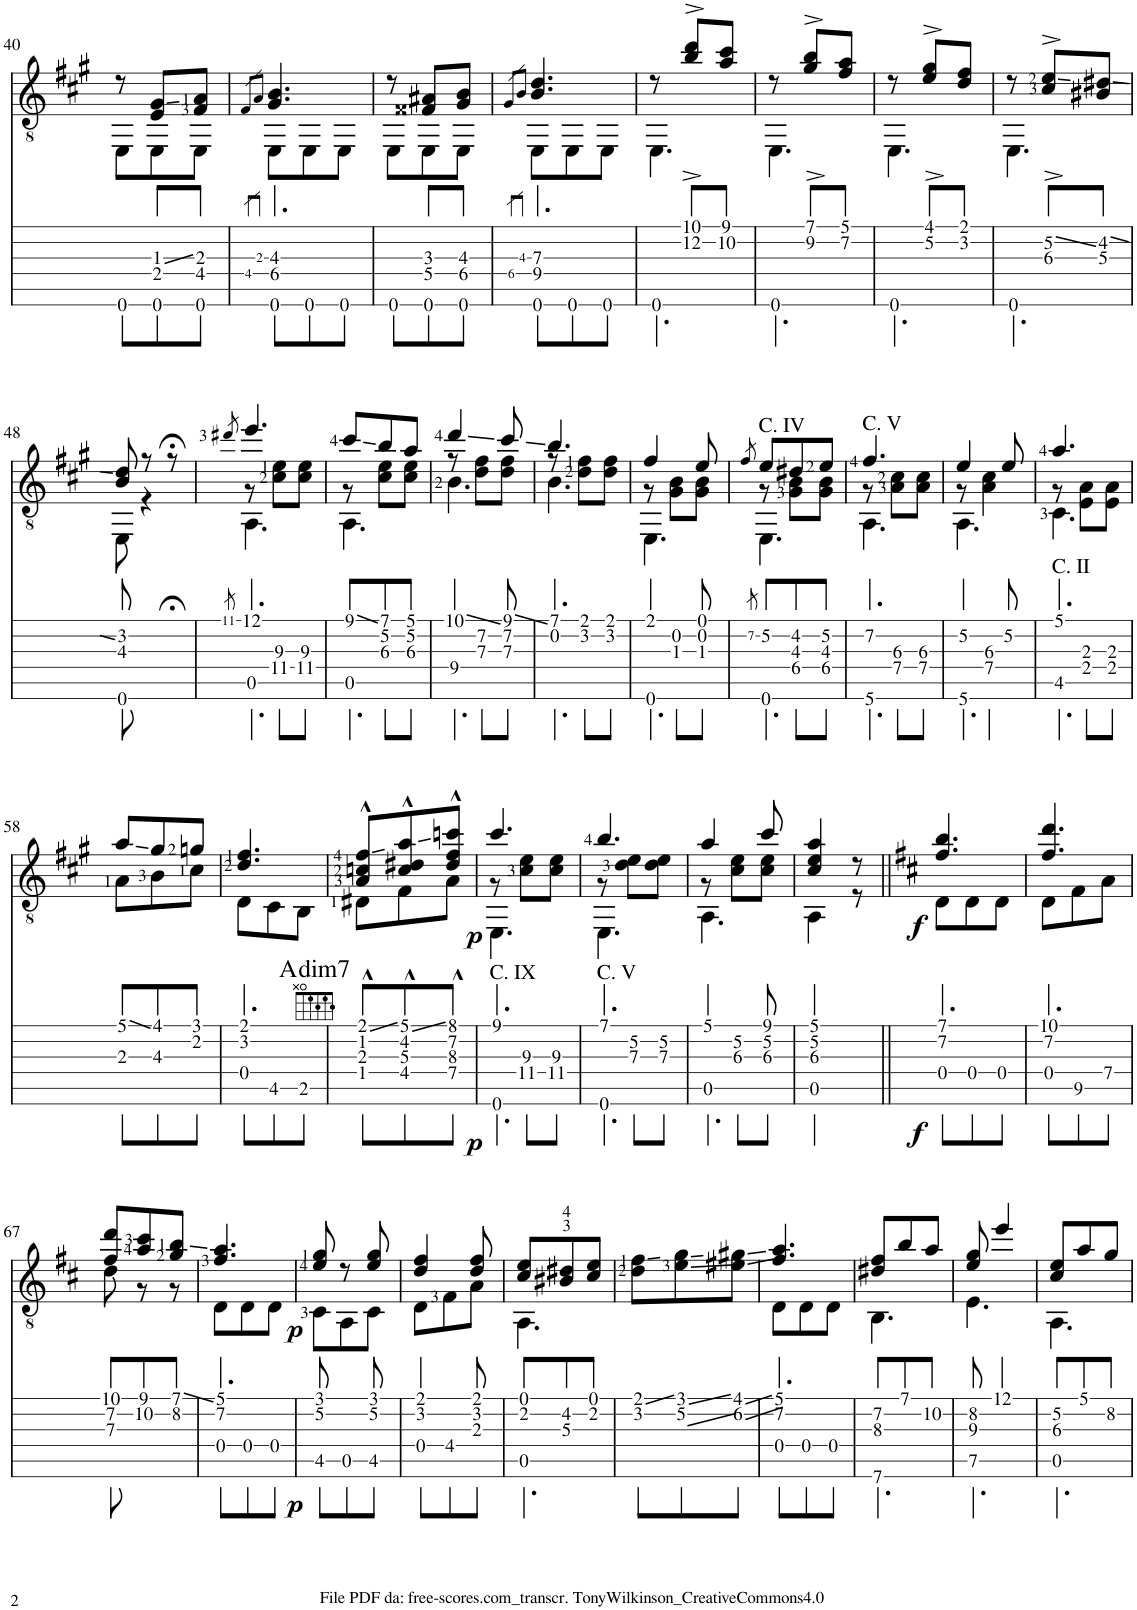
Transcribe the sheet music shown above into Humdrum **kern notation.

**kern	**dynam	**harte	**kern	**dynam
*part2	*part2	*part2	*part1	*part1
*staff2	*staff2	*	*staff1	*staff1
*I"Chitarra classica (Intavolatura)	*	*	*I"Guitar	*
!!LO:PB:g=z
*	*	*	*clefGv2	*
*k[f#c#g#]	*	*	*k[f#c#g#]	*
*M3/8	*	*	*M3/8	*
=40	=40	=40	=40	=40
*^	*	*	*^	*
8r	8EE\L	.	.	8r	8EE\L	.
8E/ 8G#/L	8EE\	.	.	8E/ 8G#/L	8EE\	.
8F#/ 8A/J	8EE\J	.	.	8F#/ 8A/J	8EE\J	.
=41	=41	=41	=41	=41	=41	=41
8qF#/L	.	.	.	8qF#/L	.	.
8qA/J	.	.	.	8qA/J	.	.
4.G#/ 4.B/	8EE\L	.	.	4.G#/ 4.B/	8EE\L	.
.	8EE\	.	.	.	8EE\	.
.	8EE\J	.	.	.	8EE\J	.
=42	=42	=42	=42	=42	=42	=42
8r	8EE\L	.	.	8r	8EE\L	.
8F##X/ 8A#X/L	8EE\	.	.	8F##X/ 8A#X/L	8EE\	.
8G#/ 8B/J	8EE\J	.	.	8G#/ 8B/J	8EE\J	.
=43	=43	=43	=43	=43	=43	=43
8qG#/L	.	.	.	8qG#/L	.	.
8qB/J	.	.	.	8qB/J	.	.
4.B/ 4.d/	8EE\L	.	.	4.B/ 4.d/	8EE\L	.
.	8EE\	.	.	.	8EE\	.
.	8EE\J	.	.	.	8EE\J	.
=44	=44	=44	=44	=44	=44	=44
8r	4.EE\	.	.	8r	4.EE\	.
8b/^ 8dd/^L	.	.	.	8b/^ 8dd/^L	.	.
8a/ 8cc#/J	.	.	.	8a/ 8cc#/J	.	.
=45	=45	=45	=45	=45	=45	=45
8r	4.EE\	.	.	8r	4.EE\	.
8g#/^ 8b/^L	.	.	.	8g#/^ 8b/^L	.	.
8f#/ 8a/J	.	.	.	8f#/ 8a/J	.	.
=46	=46	=46	=46	=46	=46	=46
8r	4.EE\	.	.	8r	4.EE\	.
8e/^ 8g#/^L	.	.	.	8e/^ 8g#/^L	.	.
8d/ 8f#/J	.	.	.	8d/ 8f#/J	.	.
=47	=47	=47	=47	=47	=47	=47
8r	4.EE\	.	.	8r	4.EE\	.
8c#/^ 8e/^L	.	.	.	8c#/^ 8e/^L	.	.
8B#X/ 8d#X/J	.	.	.	8B#X/ 8d#X/J	.	.
!!LO:LB:g=z	!!
=48	=48	=48	=48	=48	=48	=48
8B/ 8d/	8EE\	.	.	8B/ 8d/	8EE\	.
8r	4r	.	.	8r	4r	.
8r;<	.	.	.	8r;<	.	.
*v	*v	*	*	*	*	*
*	*	*	*v	*v	*
=49	=49	=49	=49	=49
8qdd#X/	.	.	8qdd#X/	.
*^	*	*	*^	*
*	*^	*	*	*	*^	*
4.ee/	8r	4.AA\	.	.	4.ee/	8r	4.AA\	.
.	8c#\ 8e\L	.	.	.	.	8c#\ 8e\L	.	.
.	8c#\ 8e\J	.	.	.	.	8c#\ 8e\J	.	.
=50	=50	=50	=50	=50	=50	=50	=50	=50
8cc#/L	8r	4.AA\	.	.	8cc#/L	8r	4.AA\	.
8b/	8c#\ 8e\L	.	.	.	8b/	8c#\ 8e\L	.	.
8a/J	8c#\ 8e\J	.	.	.	8a/J	8c#\ 8e\J	.	.
=51	=51	=51	=51	=51	=51	=51	=51	=51
4dd/	8r	4.B\	.	.	4dd/	8r	4.B\	.
.	8d\ 8f#\L	.	.	.	.	8d\ 8f#\L	.	.
8cc#/	8d\ 8f#\J	.	.	.	8cc#/	8d\ 8f#\J	.	.
=52	=52	=52	=52	=52	=52	=52	=52	=52
4.b/	8r	4.B\	.	.	4.b/	8r	4.B\	.
.	8d\ 8f#\L	.	.	.	.	8d\ 8f#\L	.	.
.	8d\ 8f#\J	.	.	.	.	8d\ 8f#\J	.	.
=53	=53	=53	=53	=53	=53	=53	=53	=53
4f#/	8r	4.EE\	.	.	4f#/	8r	4.EE\	.
.	8G#\ 8B\L	.	.	.	.	8G#\ 8B\L	.	.
8e/	8G#\ 8B\J	.	.	.	8e/	8G#\ 8B\J	.	.
=54	=54	=54	=54	=54	=54	=54	=54	=54
8qf#/	.	.	.	.	8qf#/	.	.	.
!	!	!	!	!	!LO:TX:a:t=C. IV	!	!	!
8e/L	8r	4.EE\	.	.	8e/L	8r	4.EE\	.
8d#X/	8G#\ 8B\L	.	.	.	8d#X/	8G#\ 8B\L	.	.
8e/J	8G#\ 8B\J	.	.	.	8e/J	8G#\ 8B\J	.	.
=55	=55	=55	=55	=55	=55	=55	=55	=55
!	!	!	!	!	!LO:TX:a:t=C. V	!	!	!
4.f#/	8r	4.AA\	.	.	4.f#/	8r	4.AA\	.
.	8A\ 8c#\L	.	.	.	.	8A\ 8c#\L	.	.
.	8A\ 8c#\J	.	.	.	.	8A\ 8c#\J	.	.
=56	=56	=56	=56	=56	=56	=56	=56	=56
4e/	8r	4.AA\	.	.	4e/	8r	4.AA\	.
.	4A\ 4c#\	.	.	.	.	4A\ 4c#\	.	.
8e/	.	.	.	.	8e/	.	.	.
=57	=57	=57	=57	=57	=57	=57	=57	=57
!LO:TX:a:t=C. II	!	!	!	!	!	!	!	!
4.a/	8r	4.C#\	.	.	4.a/	8r	4.C#\	.
.	8E\ 8A\L	.	.	.	.	8E\ 8A\L	.	.
.	8E\ 8A\J	.	.	.	.	8E\ 8A\J	.	.
*	*v	*v	*	*	*	*	*	*
*	*	*	*	*	*v	*v	*
!!LO:LB:g=z
=58	=58	=58	=58	=58	=58	=58
8a/L	8A\L	.	.	8a/L	8A\L	.
8g#/	8B\	.	.	8g#/	8B\	.
8gn/J	8c#\J	.	.	8gn/J	8c#\J	.
=59	=59	=59	=59	=59	=59	=59
4.d/ 4.f#/	8D\L	.	.	4.d/ 4.f#/	8D\L	.
.	8C#\	.	.	.	8C#\	.
.	8BB\J	.	.	.	8BB\J	.
=60	=60	=60	=60	=60	=60	=60
!	!	!	!LO:H:kt=dim7	!	!	!
8A/^^ 8cn/^^ 8f#/^^L	8D#X\L	.	A:dim7	8A/^^ 8cn/^^ 8f#/^^L	8D#X\L	.
8c/^^ 8d#X/^^ 8a/^^	8F#\	.	.	8c/^^ 8d#X/^^ 8a/^^	8F#\	.
8d#/^^ 8f#/^^ 8ccn/^^J	8A\J	.	.	8d#/^^ 8f#/^^ 8ccn/^^J	8A\J	.
=61	=61	=61	=61	=61	=61	=61
*	*^	*	*	*	*^	*
!LO:TX:a:t=C. IX	!	!	!	!	!	!	!	!
!	!	!	!LO:DY:b	!	!	!	!	!LO:DY:b
4.cc#/	8r	4.EE\	p	.	4.cc#/	8r	4.EE\	p
.	8c#\ 8e\L	.	.	.	.	8c#\ 8e\L	.	.
.	8c#\ 8e\J	.	.	.	.	8c#\ 8e\J	.	.
=62	=62	=62	=62	=62	=62	=62	=62	=62
!LO:TX:a:t=C. V	!	!	!	!	!	!	!	!
4.b/	8r	4.EE\	.	.	4.b/	8r	4.EE\	.
.	8d\ 8e\L	.	.	.	.	8d\ 8e\L	.	.
.	8d\ 8e\J	.	.	.	.	8d\ 8e\J	.	.
=63	=63	=63	=63	=63	=63	=63	=63	=63
4a/	8r	4.AA\	.	.	4a/	8r	4.AA\	.
.	8c#\ 8e\L	.	.	.	.	8c#\ 8e\L	.	.
8cc#/	8c#\ 8e\J	.	.	.	8cc#/	8c#\ 8e\J	.	.
*	*v	*v	*	*	*	*	*	*
*	*	*	*	*	*v	*v	*
=64	=64	=64	=64	=64	=64	=64
4c#/ 4e/ 4a/	4AA\	.	.	4c#/ 4e/ 4a/	4AA\	.
8r	8r	.	.	8r	8r	.
=65||	=65||	=65||	=65||	=65||	=65||	=65||
*k[f#c#]	*	*	*	*k[f#c#]	*	*
!	!	!LO:DY:b	!	!	!	!LO:DY:b
4.f#/ 4.b/	8D\L	f	.	4.f#/ 4.b/	8D\L	f
.	8D\	.	.	.	8D\	.
.	8D\J	.	.	.	8D\J	.
=66	=66	=66	=66	=66	=66	=66
4.f#/ 4.dd/	8D\L	.	.	4.f#/ 4.dd/	8D\L	.
.	8F#\	.	.	.	8F#\	.
.	8A\J	.	.	.	8A\J	.
!!LO:LB:g=z	!!
=67	=67	=67	=67	=67	=67	=67
8f#/ 8dd/L	8d\	.	.	8f#/ 8dd/L	8d\	.
8a/ 8cc#/	8r	.	.	8a/ 8cc#/	8r	.
8g/ 8b/J	8r	.	.	8g/ 8b/J	8r	.
=68	=68	=68	=68	=68	=68	=68
4.f#/ 4.a/	8D\L	.	.	4.f#/ 4.a/	8D\L	.
.	8D\	.	.	.	8D\	.
!	!	!LO:DY:b	!	!	!	!LO:DY:b
.	8D\J	p	.	.	8D\J	p
=69	=69	=69	=69	=69	=69	=69
8e/ 8g/	8C#\L	.	.	8e/ 8g/	8C#\L	.
8r	8AA\	.	.	8r	8AA\	.
8e/ 8g/	8C#\J	.	.	8e/ 8g/	8C#\J	.
=70	=70	=70	=70	=70	=70	=70
4d/ 4f#/	8D\L	.	.	4d/ 4f#/	8D\L	.
.	8F#\	.	.	.	8F#\	.
8d/ 8f#/	8A\J	.	.	8d/ 8f#/	8A\J	.
=71	=71	=71	=71	=71	=71	=71
8c#/ 8e/L	4.AA\	.	.	8c#/ 8e/L	4.AA\	.
8B#X/ 8d#X/	.	.	.	8B#X/ 8d#X/	.	.
8c#/ 8e/J	.	.	.	8c#/ 8e/J	.	.
*v	*v	*	*	*	*	*
*	*	*	*v	*v	*
=72	=72	=72	=72	=72
8d\ 8f#\L	.	.	8d\ 8f#\L	.
8e\ 8g\	.	.	8e\ 8g\	.
8e#X\ 8g#X\J	.	.	8e#X\ 8g#X\J	.
=73	=73	=73	=73	=73
*^	*	*	*^	*
4.f#/ 4.a/	8D\L	.	.	4.f#/ 4.a/	8D\L	.
.	8D\	.	.	.	8D\	.
.	8D\J	.	.	.	8D\J	.
=74	=74	=74	=74	=74	=74	=74
8d#X/ 8f#/L	4.BB\	.	.	8d#X/ 8f#/L	4.BB\	.
8b/	.	.	.	8b/	.	.
8a/J	.	.	.	8a/J	.	.
=75	=75	=75	=75	=75	=75	=75
8e/ 8g/	4.E\	.	.	8e/ 8g/	4.E\	.
4ee/	.	.	.	4ee/	.	.
=76	=76	=76	=76	=76	=76	=76
8c#/ 8e/L	4.AA\	.	.	8c#/ 8e/L	4.AA\	.
8a/	.	.	.	8a/	.	.
8g/J	.	.	.	8g/J	.	.
*v	*v	*	*	*	*	*
*	*	*	*v	*v	*
=	=	=	=	=
*-	*-	*-	*-	*-
